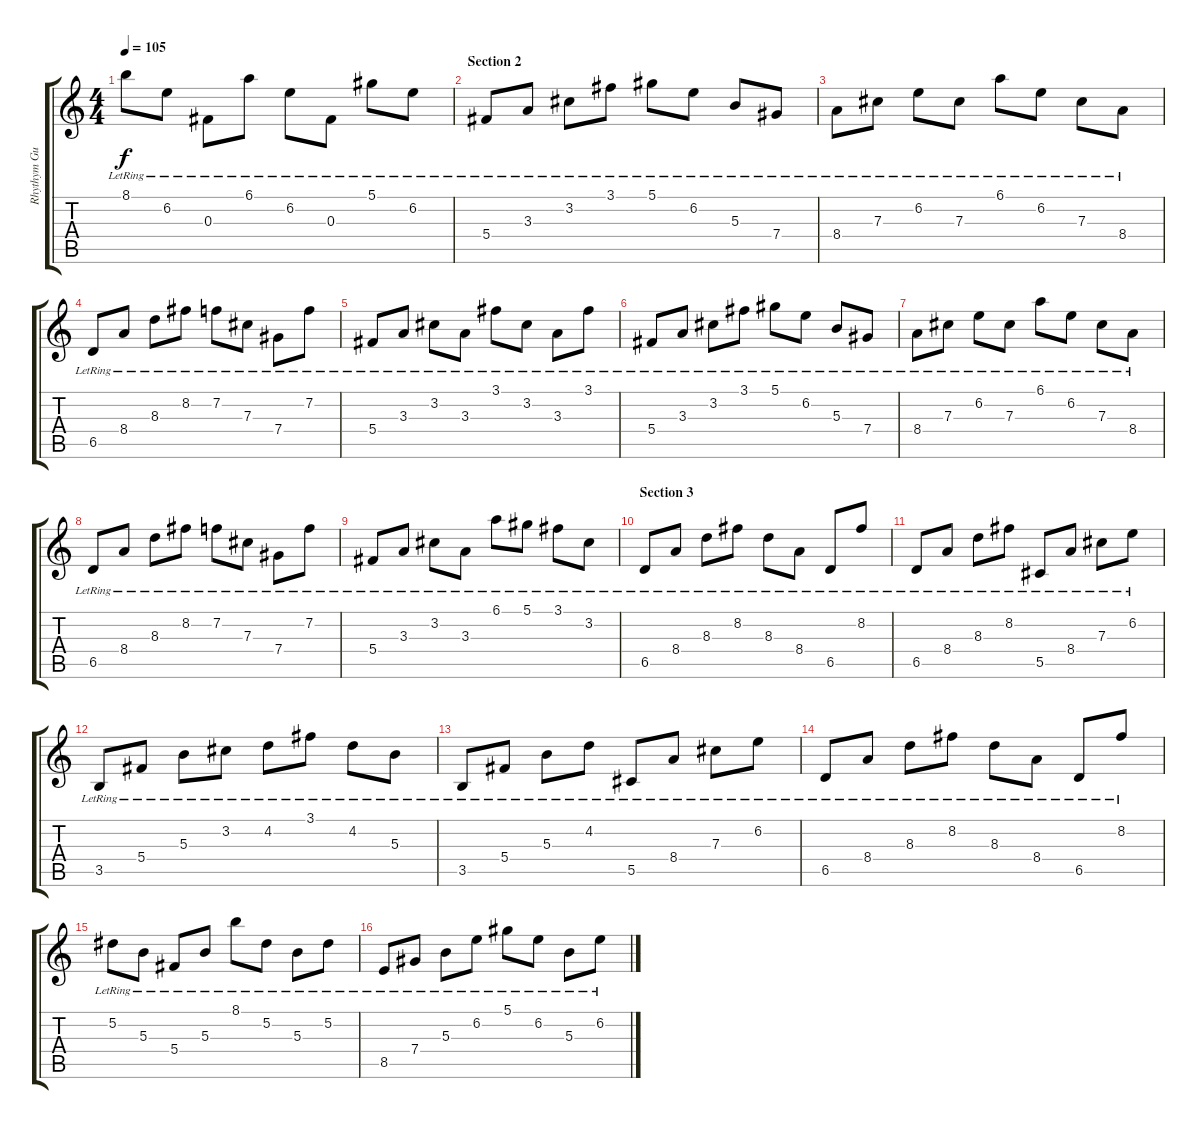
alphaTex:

\track ("Rhythym Guitar" "Rhythym Gu") {instrument acousticguitarsteel}
\staff {score tabs}
\tuning (Eb4 Bb3 Gb3 Db3 Ab2 Eb2) {hide}
\ts (4 4)
\tempo 105
\clef g2
\ks c
8.1{lr}.8{dy f} 6.2{lr}.8 0.3{lr}.8 6.1{lr}.8 6.2{lr}.8 0.3{lr}.8 5.1{lr}.8 6.2{lr}.8 |
\section ("" "Section 2")
5.4{lr}.8 3.3{lr}.8 3.2{lr}.8 3.1{lr}.8 5.1{lr}.8 6.2{lr}.8 5.3{lr}.8 7.4{lr}.8 |
8.4{lr}.8 7.3{lr}.8 6.2{lr}.8 7.3{lr}.8 6.1{lr}.8 6.2{lr}.8 7.3{lr}.8 8.4{lr}.8 |
6.5{lr}.8 8.4{lr}.8 8.3{lr}.8 8.2{lr}.8 7.2{lr}.8 7.3{lr}.8 7.4{lr}.8 7.2{lr}.8 |
5.4{lr}.8 3.3{lr}.8 3.2{lr}.8 3.3{lr}.8 3.1{lr}.8 3.2{lr}.8 3.3{lr}.8 3.1{lr}.8 |
5.4{lr}.8 3.3{lr}.8 3.2{lr}.8 3.1{lr}.8 5.1{lr}.8 6.2{lr}.8 5.3{lr}.8 7.4{lr}.8 |
8.4{lr}.8 7.3{lr}.8 6.2{lr}.8 7.3{lr}.8 6.1{lr}.8 6.2{lr}.8 7.3{lr}.8 8.4{lr}.8 |
6.5{lr}.8 8.4{lr}.8 8.3{lr}.8 8.2{lr}.8 7.2{lr}.8 7.3{lr}.8 7.4{lr}.8 7.2{lr}.8 |
5.4{lr}.8 3.3{lr}.8 3.2{lr}.8 3.3{lr}.8 6.1{lr}.8 5.1{lr}.8 3.1{lr}.8 3.2{lr}.8 |
\section ("" "Section 3")
6.5{lr}.8 8.4{lr}.8 8.3{lr}.8 8.2{lr}.8 8.3{lr}.8 8.4{lr}.8 6.5{lr}.8 8.2{lr}.8 |
6.5{lr}.8 8.4{lr}.8 8.3{lr}.8 8.2{lr}.8 5.5{lr}.8 8.4{lr}.8 7.3{lr}.8 6.2{lr}.8 |
3.5{lr}.8 5.4{lr}.8 5.3{lr}.8 3.2{lr}.8 4.2{lr}.8 3.1{lr}.8 4.2{lr}.8 5.3{lr}.8 |
3.5{lr}.8 5.4{lr}.8 5.3{lr}.8 4.2{lr}.8 5.5{lr}.8 8.4{lr}.8 7.3{lr}.8 6.2{lr}.8 |
6.5{lr}.8 8.4{lr}.8 8.3{lr}.8 8.2{lr}.8 8.3{lr}.8 8.4{lr}.8 6.5{lr}.8 8.2{lr}.8 |
5.2{lr}.8 5.3{lr}.8 5.4{lr}.8 5.3{lr}.8 8.1{lr}.8 5.2{lr}.8 5.3{lr}.8 5.2{lr}.8 |
8.5{lr}.8 7.4{lr}.8 5.3{lr}.8 6.2{lr}.8 5.1{lr}.8 6.2{lr}.8 5.3{lr}.8 6.2{lr}.8
